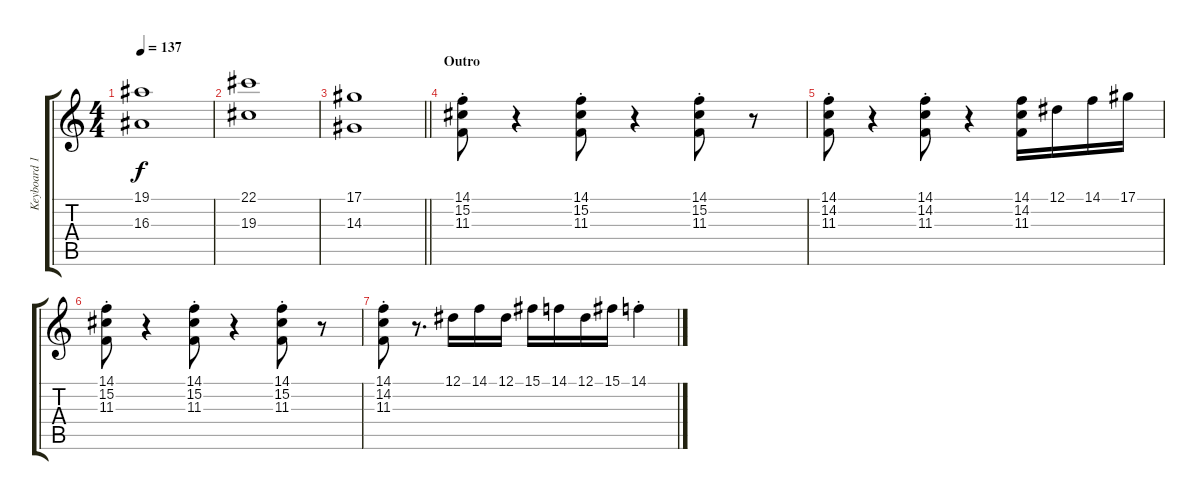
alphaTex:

\track ("Keyboard 1" "Keyboard 1") {instrument stringensemble1}
\staff {score tabs}
\tuning (Eb4 Bb3 Gb3 Db3 Ab2 Eb2) {hide}
\ts (4 4)
\tempo 137
\clef g2
\ks c
(19.1 16.3).1{dy f} |
(22.1 19.3).1 |
\barLineRight lightlight
(17.1 14.3).1 |
\section ("" "Outro")
(14.1{st} 15.2{st} 11.3{st}).8 r.4 (14.1{st} 15.2{st} 11.3{st}).8 r.4 (14.1{st} 15.2{st} 11.3{st}).8 r.8 |
(14.1{st} 14.2{st} 11.3{st}).8 r.4 (14.1{st} 14.2{st} 11.3{st}).8 r.4 (14.1 14.2 11.3).16 12.1.16 14.1.16 17.1.16 |
(14.1{st} 15.2{st} 11.3{st}).8 r.4 (14.1{st} 15.2{st} 11.3{st}).8 r.4 (14.1{st} 15.2{st} 11.3{st}).8 r.8 |
(14.1{st} 14.2{st} 11.3{st}).8 r.8{d} 12.1.16 14.1.16 12.1.16 15.1.16 14.1.16 12.1.16 15.1.16 14.1{st}.4
